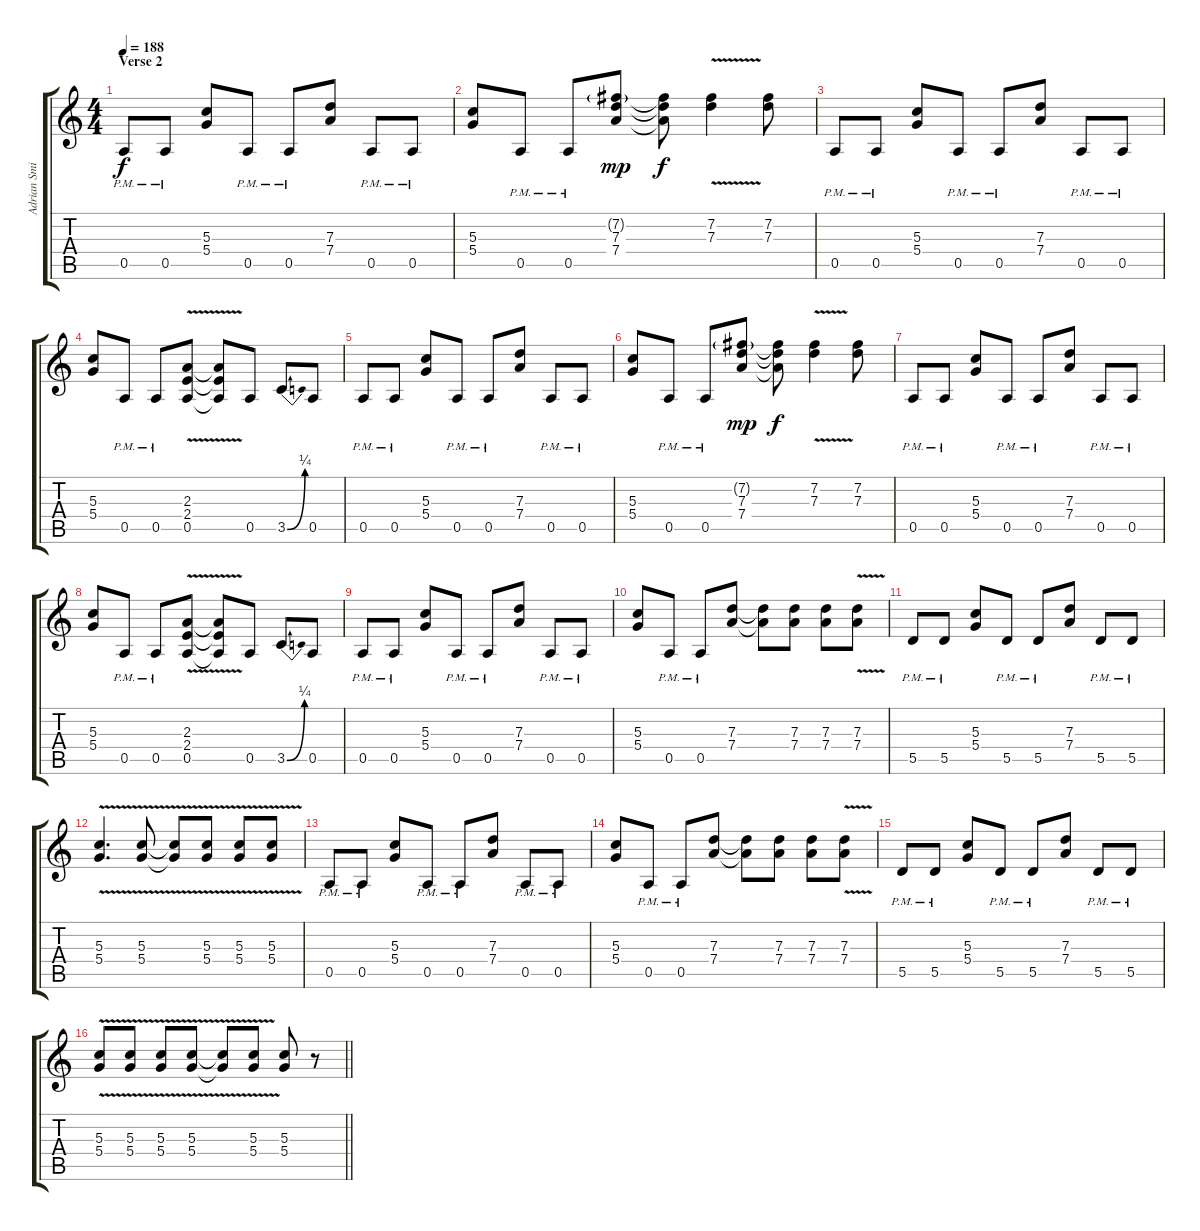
\track ("Adrian Smith" "Adrian Smi") {instrument distortionguitar}
\staff {score tabs}
\tuning (E4 B3 G3 D3 A2 E2) {hide}
\ts (4 4)
\section ("" "Verse 2")
\tempo 188
\clef g2
\ks c
0.5{pm}.8{dy f} 0.5{pm}.8 (5.3 5.4).8 0.5{pm}.8 0.5{pm}.8 (7.3 7.4).8 0.5{pm}.8 0.5{pm}.8 |
(5.3 5.4).8 0.5{pm}.8 0.5{pm}.8 (7.2{g} 7.3 7.4).8{dy mp} (7.2{t} 7.3{t} 7.4{t}).8{dy f} (7.2{v} 7.3{v}).4 (7.2 7.3).8 |
0.5{pm}.8 0.5{pm}.8 (5.3 5.4).8 0.5{pm}.8 0.5{pm}.8 (7.3 7.4).8 0.5{pm}.8 0.5{pm}.8 |
(5.3 5.4).8 0.5{pm}.8 0.5{pm}.8 (2.3 2.4 0.5{v}).8 (2.3{t} 2.4{t} 0.5{t}).8 0.5.8 3.5{be (bend 0 0 60 1)}.8 0.5.8 |
0.5{pm}.8 0.5{pm}.8 (5.3 5.4).8 0.5{pm}.8 0.5{pm}.8 (7.3 7.4).8 0.5{pm}.8 0.5{pm}.8 |
(5.3 5.4).8 0.5{pm}.8 0.5{pm}.8 (7.2{g} 7.3 7.4).8{dy mp} (7.2{t} 7.3{t} 7.4{t}).8{dy f} (7.2{v} 7.3{v}).4 (7.2 7.3).8 |
0.5{pm}.8 0.5{pm}.8 (5.3 5.4).8 0.5{pm}.8 0.5{pm}.8 (7.3 7.4).8 0.5{pm}.8 0.5{pm}.8 |
(5.3 5.4).8 0.5{pm}.8 0.5{pm}.8 (2.3 2.4 0.5{v}).8 (2.3{t} 2.4{t} 0.5{t}).8 0.5.8 3.5{be (bend 0 0 60 1)}.8 0.5.8 |
0.5{pm}.8 0.5{pm}.8 (5.3 5.4).8 0.5{pm}.8 0.5{pm}.8 (7.3 7.4).8 0.5{pm}.8 0.5{pm}.8 |
(5.3 5.4).8 0.5{pm}.8 0.5{pm}.8 (7.3 7.4).8 (7.3{t} 7.4{t}).8 (7.3 7.4).8 (7.3 7.4).8 (7.3{v} 7.4{v}).8 |
5.5{pm}.8 5.5{pm}.8 (5.3 5.4).8 5.5{pm}.8 5.5{pm}.8 (7.3 7.4).8 5.5{pm}.8 5.5{pm}.8 |
(5.3{v} 5.4{v}).4{d} (5.3{v} 5.4{v}).8 (5.3{t} 5.4{t}).8 (5.3{v} 5.4{v}).8 (5.3{v} 5.4{v}).8 (5.3{v} 5.4{v}).8 |
0.5{pm}.8 0.5{pm}.8 (5.3 5.4).8 0.5{pm}.8 0.5{pm}.8 (7.3 7.4).8 0.5{pm}.8 0.5{pm}.8 |
(5.3 5.4).8 0.5{pm}.8 0.5{pm}.8 (7.3 7.4).8 (7.3{t} 7.4{t}).8 (7.3 7.4).8 (7.3 7.4).8 (7.3{v} 7.4{v}).8 |
5.5{pm}.8 5.5{pm}.8 (5.3 5.4).8 5.5{pm}.8 5.5{pm}.8 (7.3 7.4).8 5.5{pm}.8 5.5{pm}.8 |
\barLineRight lightlight
(5.3{v} 5.4{v}).8 (5.3{v} 5.4{v}).8 (5.3{v} 5.4{v}).8 (5.3{v} 5.4{v}).8 (5.3{t} 5.4{t}).8 (5.3{v} 5.4{v}).8 (5.3 5.4).8 r.8
